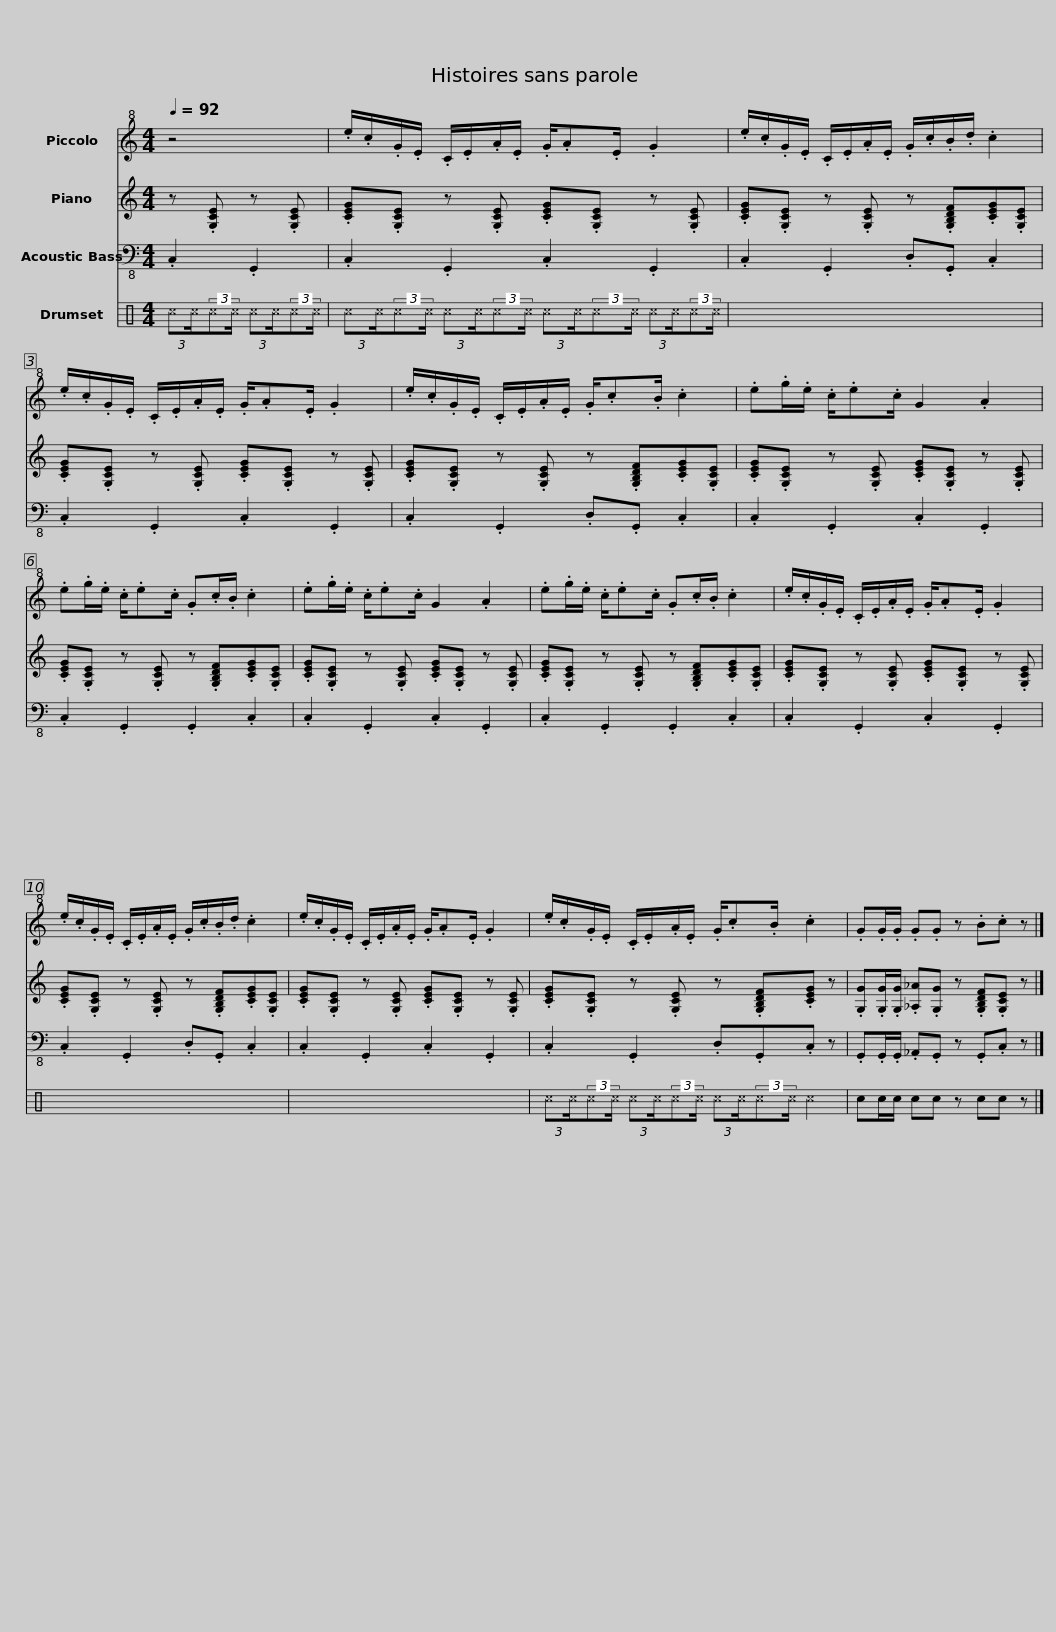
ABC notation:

X:1
%%score 1 2 3 4
L:1/8
Q:1/4=92
M:4/4
I:linebreak $
K:C
V:1 treble+8
V:2 treble
V:3 bass-8
V:4 perc
K:none
V:1
 z4 | .e/.c/.G/.E/ .C/.E/.A/.E/ .G/.A.E/ .G2 |$ .e/.c/.G/.E/ .C/.E/.A/.E/ .G/.c/.B/.d/ .c2 | .e/.c/.G/.E/ .C/.E/.A/.E/ .G/.A.E/ .G2 |$ .e/.c/.G/.E/ .C/.E/.A/.E/ .G/.c.B/ .c2 | %5
 .e.g/.e/ .c/.e.c/ G2 .A2 | .e.g/.e/ .c/.e.c/ .G.c/.B/ .c2 |$ .e.g/.e/ .c/.e.c/ G2 .A2 | .e.g/.e/ .c/.e.c/ .G.c/.B/ .c2 | .e/.c/.G/.E/ .C/.E/.A/.E/ .G/.A.E/ .G2 |$ %10
 .e/.c/.G/.E/ .C/.E/.A/.E/ .G/.c/.B/.d/ .c2 | .e/.c/.G/.E/ .C/.E/.A/.E/ .G/.A.E/ .G2 |$ .e/.c/.G/.E/ .C/.E/.A/.E/ .G/.c.B/ .c2 | .G.G/.G/ .G.G z .B.c z |] %14
V:2
 z .[G,CE] z .[G,CE] | .[CEG].[G,CE] z .[G,CE] .[CEG].[G,CE] z .[G,CE] |$ .[CEG].[G,CE] z .[G,CE] z .[G,B,DF].[CEG].[G,CE] | .[CEG].[G,CE] z .[G,CE] .[CEG].[G,CE] z .[G,CE] |$ .[CEG].[G,CE] z .[G,CE] z .[G,B,DF].[CEG].[G,CE] | %5
 .[CEG].[G,CE] z .[G,CE] .[CEG].[G,CE] z .[G,CE] | .[CEG].[G,CE] z .[G,CE] z .[G,B,DF].[CEG].[G,CE] |$ .[CEG].[G,CE] z .[G,CE] .[CEG].[G,CE] z .[G,CE] | .[CEG].[G,CE] z .[G,CE] z .[G,B,DF].[CEG].[G,CE] | .[CEG].[G,CE] z .[G,CE] .[CEG].[G,CE] z .[G,CE] |$ %10
 .[CEG].[G,CE] z .[G,CE] z .[G,B,DF].[CEG].[G,CE] | .[CEG].[G,CE] z .[G,CE] .[CEG].[G,CE] z .[G,CE] |$ .[CEG].[G,CE] z .[G,CE] z .[G,B,DF].[CEG] z | .[G,G].[G,G]/.[G,G]/ .[_A,_A].[G,G] z .[G,B,DF].[G,CE] z |] %14
V:3
 .C,2 .G,,2 | .C,2 .G,,2 .C,2 .G,,2 |$ .C,2 .G,,2 .D,.G,, .C,2 | .C,2 .G,,2 .C,2 .G,,2 |$ .C,2 .G,,2 .D,.G,, .C,2 | %5
 .C,2 .G,,2 .C,2 .G,,2 | .C,2 .G,,2 .G,,2 .C,2 |$ .C,2 .G,,2 .C,2 .G,,2 | .C,2 .G,,2 .G,,2 .C,2 | .C,2 .G,,2 .C,2 .G,,2 |$ %10
 .C,2 .G,,2 .D,.G,, .C,2 | .C,2 .G,,2 .C,2 .G,,2 |$ .C,2 .G,,2 .D,.G,,.C, z | .G,,.G,,/.G,,/ ._A,,.G,, z .G,,.C, z |] %14
V:4
 (3:2:2^c^c/(3:2:2^c^c/ (3:2:2^c^c/(3:2:2^c^c/ | (3:2:2^c^c/(3:2:2^c^c/ (3:2:2^c^c/(3:2:2^c^c/ (3:2:2^c^c/(3:2:2^c^c/ (3:2:2^c^c/(3:2:2^c^c/ |$ x8 | x8 |$ x8 | %5
 x8 | x8 |$ x8 | x8 | x8 |$ %10
 x8 | x8 |$ (3:2:2^c^c/(3:2:2^c^c/ (3:2:2^c^c/(3:2:2^c^c/ (3:2:2^c^c/(3:2:2^c^c/ ^c2 | cc/c/ cc z cc z |] %14
